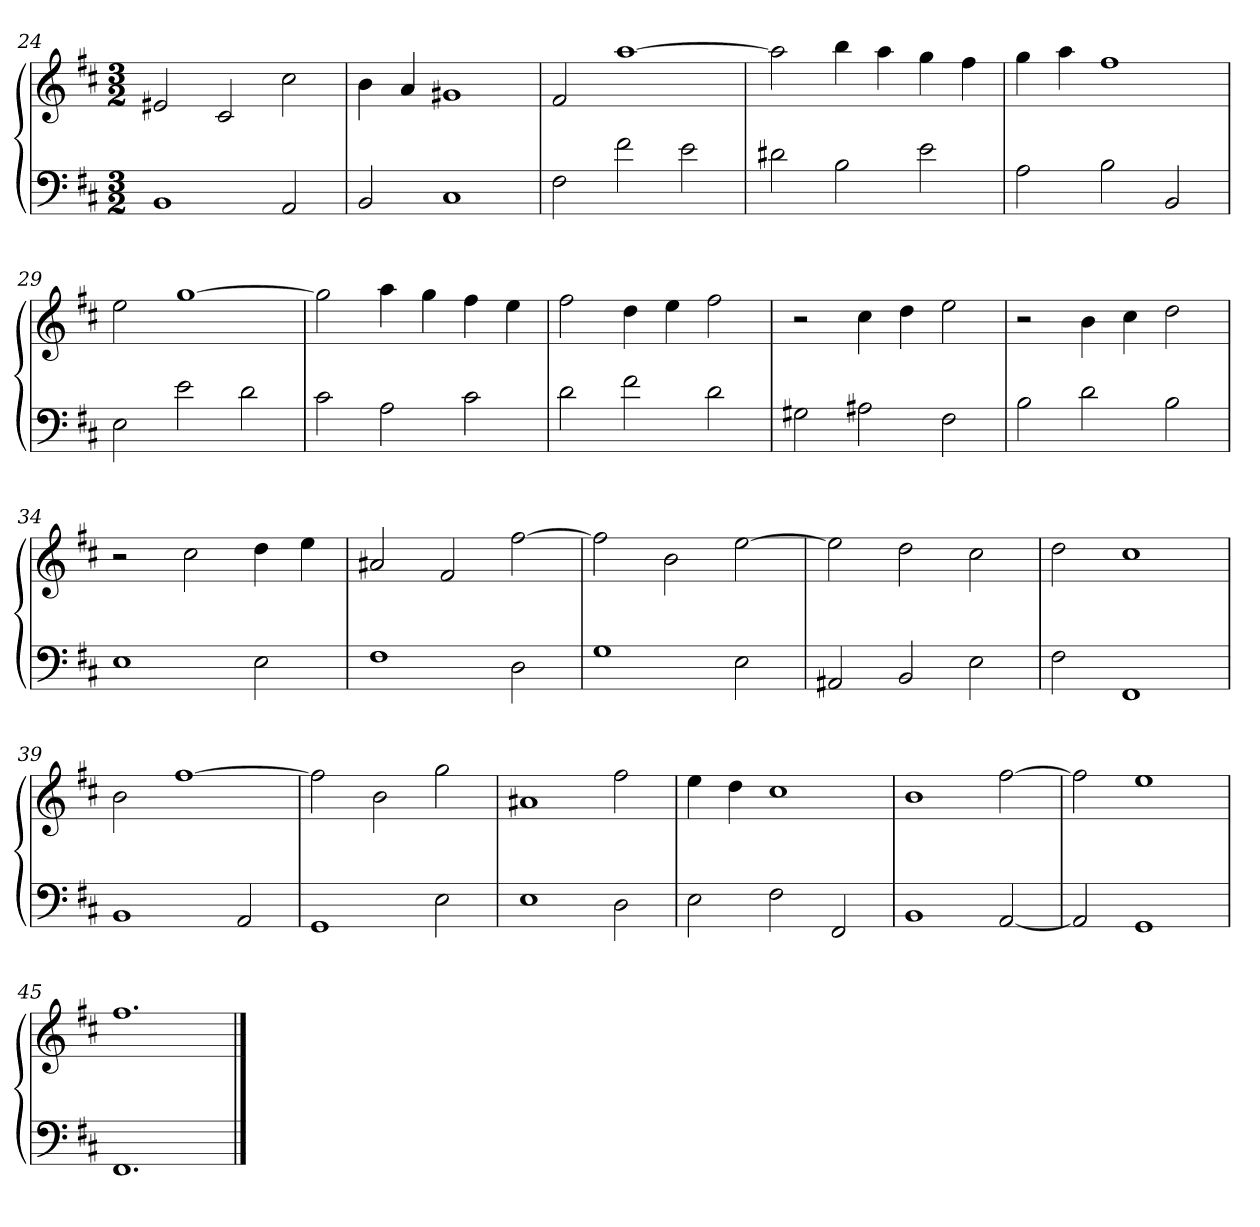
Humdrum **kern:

**kern	**kern
*part1	*part1
*staff2	*staff1
*k[f#c#]	*k[f#c#]
*b:	*b:
*M3/2	*M3/2
=24	=24
1BB	2e#X
.	2c#
2AA	2cc#
=25	=25
2BB	4b
.	4a
1C#	1g#X
=26	=26
2F#	2f#
2f#	[1aa
2e	.
=27	=27
2d#X	2aa]
2B	4bb
.	4aa
2e	4gg
.	4ff#
=28	=28
2A	4gg
.	4aa
2B	1ff#
2BB	.
=29	=29
2E	2ee
2e	[1gg
2d	.
=30	=30
2c#	2gg]
2A	4aa
.	4gg
2c#	4ff#
.	4ee
=31	=31
2d	2ff#
2f#	4dd
.	4ee
2d	2ff#
=32	=32
2G#X	2r
2A#X	4cc#
.	4dd
2F#	2ee
=33	=33
2B	2r
2d	4b
.	4cc#
2B	2dd
=34	=34
1E	2r
.	2cc#
2E	4dd
.	4ee
=35	=35
1F#	2a#X
.	2f#
2D	[2ff#
=36	=36
1G	2ff#]
.	2b
2E	[2ee
=37	=37
2AA#X	2ee]
2BB	2dd
2E	2cc#
=38	=38
2F#	2dd
1FF#	1cc#
=39	=39
1BB	2b
.	[1ff#
2AA	.
=40	=40
1GG	2ff#]
.	2b
2E	2gg
=41	=41
1E	1a#X
2D	2ff#
=42	=42
2E	4ee
.	4dd
2F#	1cc#
2FF#	.
=43	=43
1BB	1b
[2AA	[2ff#
=44	=44
2AA]	2ff#]
1GG	1ee
=45	=45
1.FF#	1.ff#
==	==
*-	*-
